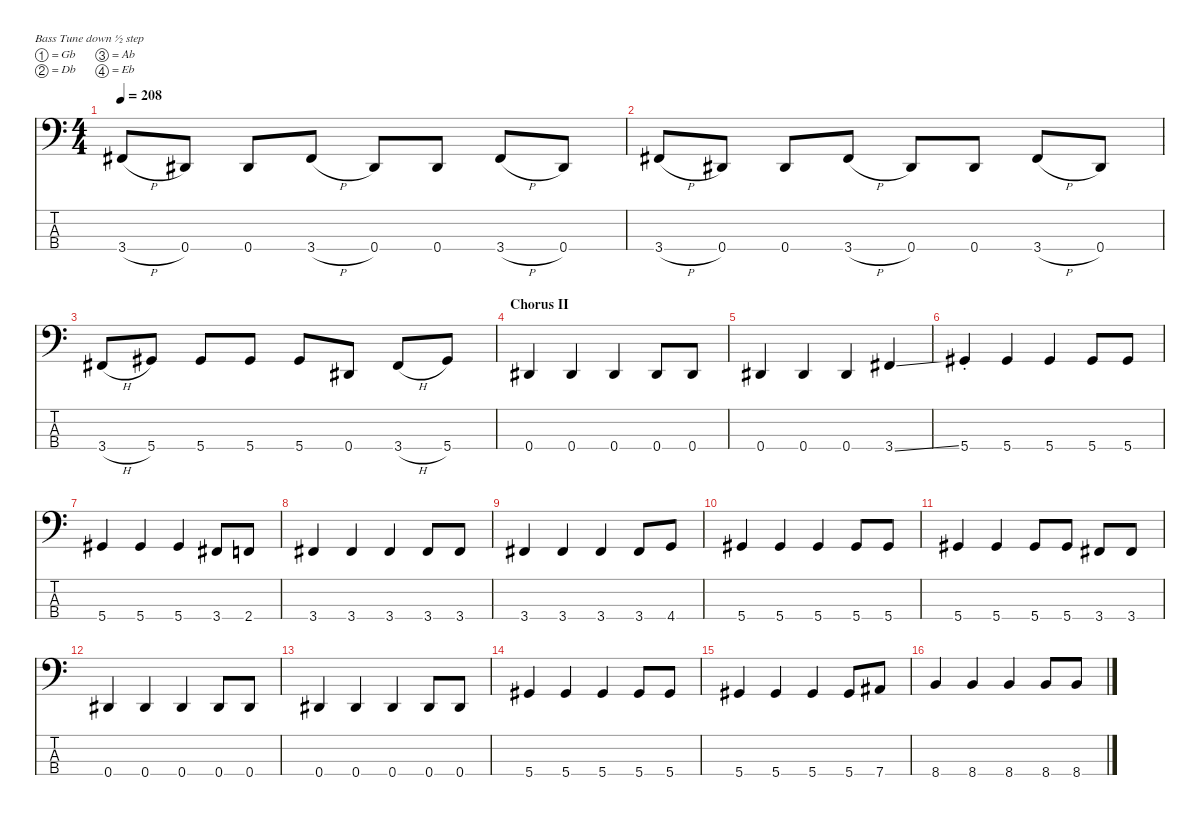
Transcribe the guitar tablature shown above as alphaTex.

\defaultSystemsLayout 4
\hideDynamics
\bracketExtendMode nobrackets
\singleTrackTrackNamePolicy hidden
\multiTrackTrackNamePolicy hidden
\otherSystemsTrackNameOrientation horizontal
\track ("Bass" "el.bs.") {multiBarRest instrument electricbassfinger}
\staff {score tabs}
\tuning (Gb2 Db2 Ab1 Eb1)
\ts (4 4)
\tempo 208
\clef f4
\ks c
3.4{h acc #}.8{dy f beam Up} 0.4{acc #}.8{beam Up} 0.4{acc #}.8{beam Up} 3.4{h acc #}.8{beam Up} 0.4{acc #}.8{beam Up} 0.4{acc #}.8{beam Up} 3.4{h acc #}.8{beam Up} 0.4{acc #}.8{beam Up} |
3.4{h acc #}.8{beam Up} 0.4{acc #}.8{beam Up} 0.4{acc #}.8{beam Up} 3.4{h acc #}.8{beam Up} 0.4{acc #}.8{beam Up} 0.4{acc #}.8{beam Up} 3.4{h acc #}.8{beam Up} 0.4{acc #}.8{beam Up} |
3.4{h acc #}.8{beam Up} 5.4{acc #}.8{beam Up} 5.4{acc #}.8{beam Up} 5.4{acc #}.8{beam Up} 5.4{acc #}.8{beam Up} 0.4{acc #}.8{beam Up} 3.4{h acc #}.8{beam Up} 5.4{acc #}.8{beam Up} |
\section ("" "Chorus II")
0.4{acc #}.4{beam Up} 0.4{acc #}.4{beam Up} 0.4{acc #}.4{beam Up} 0.4{acc #}.8{beam Up} 0.4{acc #}.8{beam Up} |
0.4{acc #}.4{beam Up} 0.4{acc #}.4{beam Up} 0.4{acc #}.4{beam Up} 3.4{ss acc #}.4{beam Up} |
5.4{st acc #}.4{beam Up} 5.4{acc #}.4{beam Up} 5.4{acc #}.4{beam Up} 5.4{acc #}.8{beam Up} 5.4{acc #}.8{beam Up} |
5.4{acc #}.4{beam Up} 5.4{acc #}.4{beam Up} 5.4{acc #}.4{beam Up} 3.4{acc #}.8{beam Up} 2.4.8{beam Up} |
3.4{acc #}.4{beam Up} 3.4{acc #}.4{beam Up} 3.4{acc #}.4{beam Up} 3.4{acc #}.8{beam Up} 3.4{acc #}.8{beam Up} |
3.4{acc #}.4{beam Up} 3.4{acc #}.4{beam Up} 3.4{acc #}.4{beam Up} 3.4{acc #}.8{beam Up} 4.4.8{beam Up} |
5.4{acc #}.4{beam Up} 5.4{acc #}.4{beam Up} 5.4{acc #}.4{beam Up} 5.4{acc #}.8{beam Up} 5.4{acc #}.8{beam Up} |
5.4{acc #}.4{beam Up} 5.4{acc #}.4{beam Up} 5.4{acc #}.8{beam Up} 5.4{acc #}.8{beam Up} 3.4{acc #}.8{beam Up} 3.4{acc #}.8{beam Up} |
0.4{acc #}.4{beam Up} 0.4{acc #}.4{beam Up} 0.4{acc #}.4{beam Up} 0.4{acc #}.8{beam Up} 0.4{acc #}.8{beam Up} |
0.4{acc #}.4{beam Up} 0.4{acc #}.4{beam Up} 0.4{acc #}.4{beam Up} 0.4{acc #}.8{beam Up} 0.4{acc #}.8{beam Up} |
5.4{acc #}.4{beam Up} 5.4{acc #}.4{beam Up} 5.4{acc #}.4{beam Up} 5.4{acc #}.8{beam Up} 5.4{acc #}.8{beam Up} |
5.4{acc #}.4{beam Up} 5.4{acc #}.4{beam Up} 5.4{acc #}.4{beam Up} 5.4{acc #}.8{beam Up} 7.4{acc #}.8{beam Up} |
8.4.4{beam Up} 8.4.4{beam Up} 8.4.4{beam Up} 8.4.8{beam Up} 8.4.8{beam Up}
